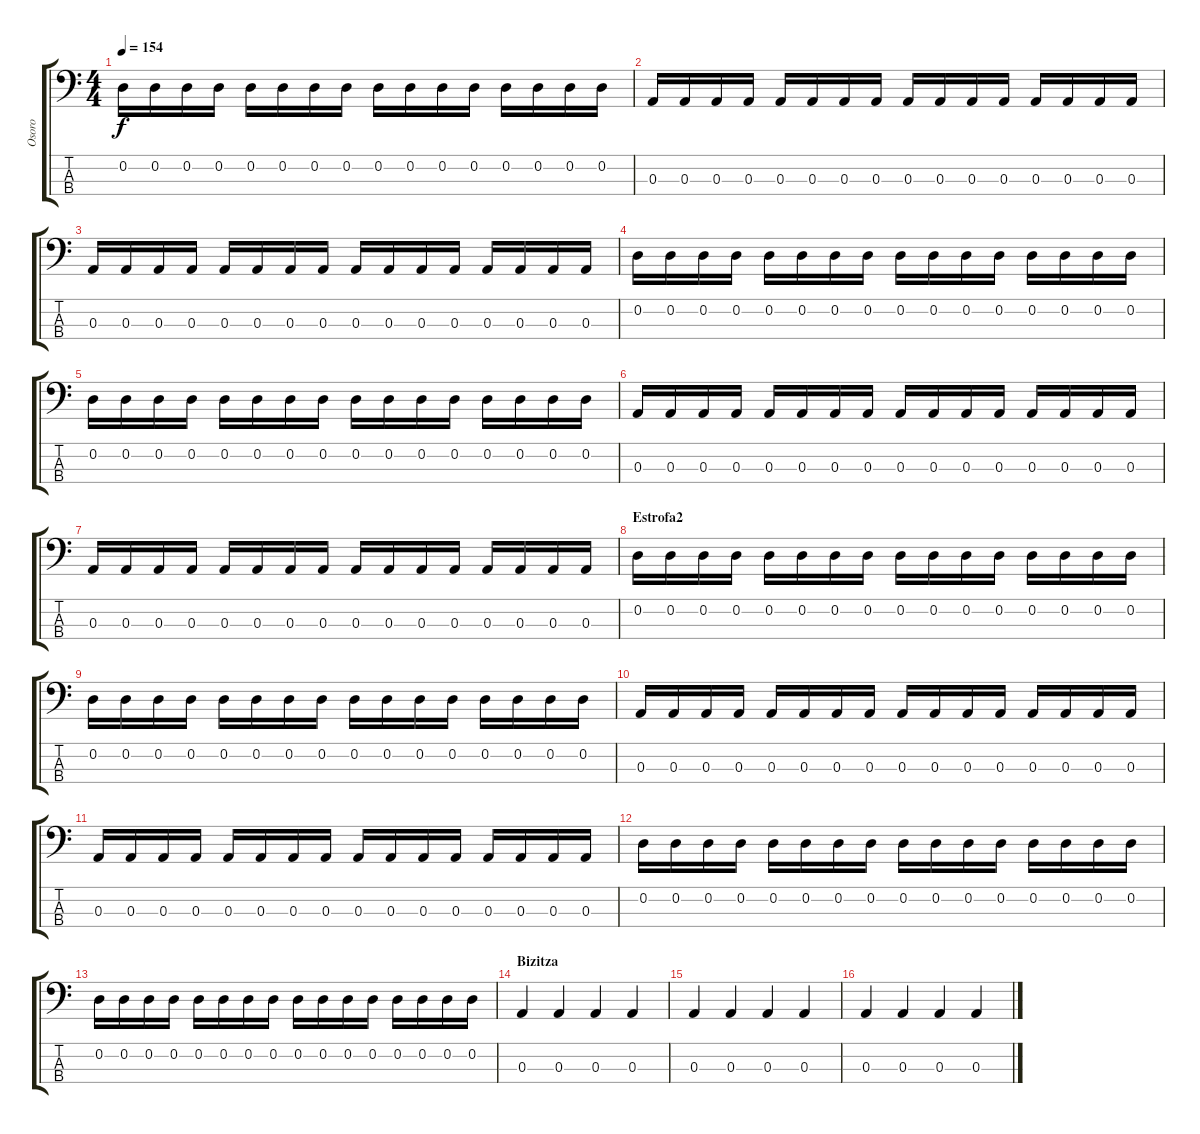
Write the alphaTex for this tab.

\track ("Osoro" "Osoro") {instrument electricbasspick}
\staff {score tabs}
\tuning (G2 D2 A1 E1) {hide}
\ts (4 4)
\tempo 154
\clef f4
\ks c
0.2.16{dy f} 0.2.16 0.2.16 0.2.16 0.2.16 0.2.16 0.2.16 0.2.16 0.2.16 0.2.16 0.2.16 0.2.16 0.2.16 0.2.16 0.2.16 0.2.16 |
0.3.16 0.3.16 0.3.16 0.3.16 0.3.16 0.3.16 0.3.16 0.3.16 0.3.16 0.3.16 0.3.16 0.3.16 0.3.16 0.3.16 0.3.16 0.3.16 |
0.3.16 0.3.16 0.3.16 0.3.16 0.3.16 0.3.16 0.3.16 0.3.16 0.3.16 0.3.16 0.3.16 0.3.16 0.3.16 0.3.16 0.3.16 0.3.16 |
0.2.16 0.2.16 0.2.16 0.2.16 0.2.16 0.2.16 0.2.16 0.2.16 0.2.16 0.2.16 0.2.16 0.2.16 0.2.16 0.2.16 0.2.16 0.2.16 |
0.2.16 0.2.16 0.2.16 0.2.16 0.2.16 0.2.16 0.2.16 0.2.16 0.2.16 0.2.16 0.2.16 0.2.16 0.2.16 0.2.16 0.2.16 0.2.16 |
0.3.16 0.3.16 0.3.16 0.3.16 0.3.16 0.3.16 0.3.16 0.3.16 0.3.16 0.3.16 0.3.16 0.3.16 0.3.16 0.3.16 0.3.16 0.3.16 |
0.3.16 0.3.16 0.3.16 0.3.16 0.3.16 0.3.16 0.3.16 0.3.16 0.3.16 0.3.16 0.3.16 0.3.16 0.3.16 0.3.16 0.3.16 0.3.16 |
\section ("" "Estrofa2")
0.2.16 0.2.16 0.2.16 0.2.16 0.2.16 0.2.16 0.2.16 0.2.16 0.2.16 0.2.16 0.2.16 0.2.16 0.2.16 0.2.16 0.2.16 0.2.16 |
0.2.16 0.2.16 0.2.16 0.2.16 0.2.16 0.2.16 0.2.16 0.2.16 0.2.16 0.2.16 0.2.16 0.2.16 0.2.16 0.2.16 0.2.16 0.2.16 |
0.3.16 0.3.16 0.3.16 0.3.16 0.3.16 0.3.16 0.3.16 0.3.16 0.3.16 0.3.16 0.3.16 0.3.16 0.3.16 0.3.16 0.3.16 0.3.16 |
0.3.16 0.3.16 0.3.16 0.3.16 0.3.16 0.3.16 0.3.16 0.3.16 0.3.16 0.3.16 0.3.16 0.3.16 0.3.16 0.3.16 0.3.16 0.3.16 |
0.2.16 0.2.16 0.2.16 0.2.16 0.2.16 0.2.16 0.2.16 0.2.16 0.2.16 0.2.16 0.2.16 0.2.16 0.2.16 0.2.16 0.2.16 0.2.16 |
0.2.16 0.2.16 0.2.16 0.2.16 0.2.16 0.2.16 0.2.16 0.2.16 0.2.16 0.2.16 0.2.16 0.2.16 0.2.16 0.2.16 0.2.16 0.2.16 |
\section ("" "Bizitza")
0.3.4 0.3.4 0.3.4 0.3.4 |
0.3.4 0.3.4 0.3.4 0.3.4 |
0.3.4 0.3.4 0.3.4 0.3.4
